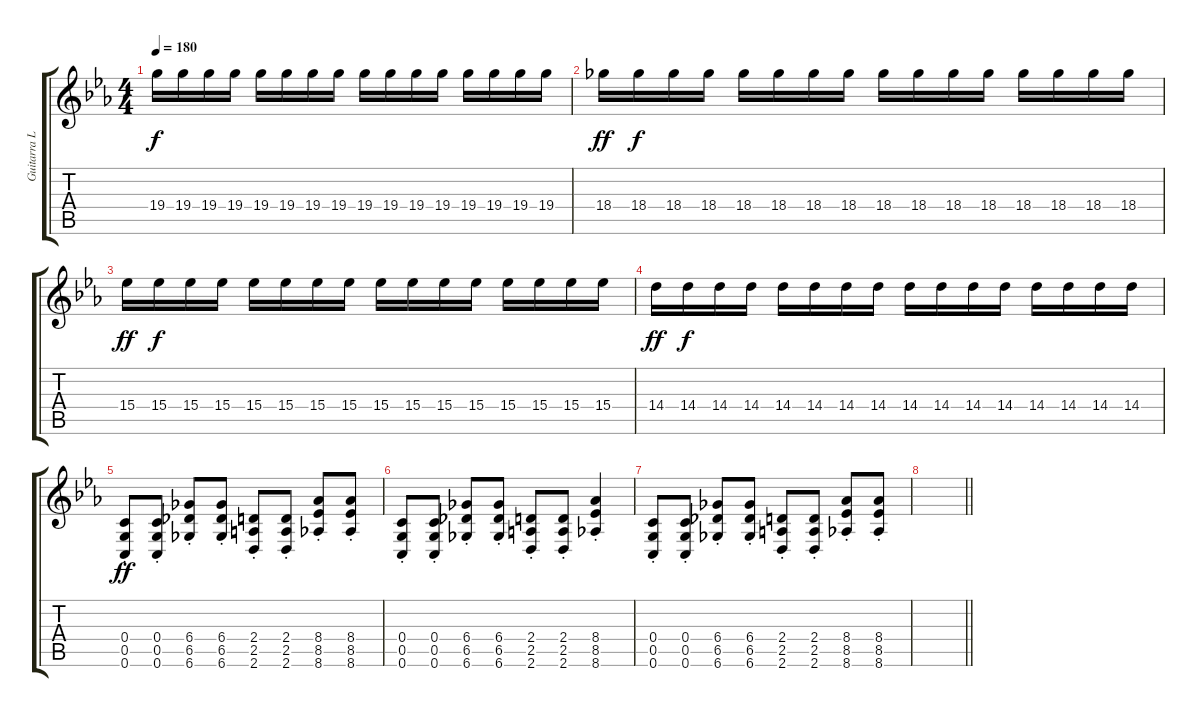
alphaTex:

\track ("Guitarra Lider" "Guitarra L") {instrument distortionguitar}
\staff {score tabs}
\tuning (D4 A3 F3 C3 G2 C2) {hide}
\ts (4 4)
\tempo 180
\clef g2
\ks eb
19.4.16{dy f} 19.4.16 19.4.16 19.4.16 19.4.16 19.4.16 19.4.16 19.4.16 19.4.16 19.4.16 19.4.16 19.4.16 19.4.16 19.4.16 19.4.16 19.4.16 |
18.4.16{dy ff} 18.4.16{dy f} 18.4.16 18.4.16 18.4.16 18.4.16 18.4.16 18.4.16 18.4.16 18.4.16 18.4.16 18.4.16 18.4.16 18.4.16 18.4.16 18.4.16 |
15.4.16{dy ff} 15.4.16{dy f} 15.4.16 15.4.16 15.4.16 15.4.16 15.4.16 15.4.16 15.4.16 15.4.16 15.4.16 15.4.16 15.4.16 15.4.16 15.4.16 15.4.16 |
14.4.16{dy ff} 14.4.16{dy f} 14.4.16 14.4.16 14.4.16 14.4.16 14.4.16 14.4.16 14.4.16 14.4.16 14.4.16 14.4.16 14.4.16 14.4.16 14.4.16 14.4.16 |
(0.4 0.5 0.6{st}).8{dy ff} (0.4 0.5 0.6{st}).8 (6.4 6.5 6.6{st}).8 (6.4 6.5 6.6{st}).8 (2.4 2.5 2.6{st}).8 (2.4 2.5 2.6{st}).8 (8.4 8.5{st} 8.6).8 (8.4 8.5{st} 8.6).8 |
(0.4 0.5 0.6{st}).8 (0.4 0.5 0.6{st}).8 (6.4 6.5 6.6{st}).8 (6.4 6.5 6.6{st}).8 (2.4 2.5 2.6{st}).8 (2.4 2.5 2.6{st}).8 (8.4 8.5{st} 8.6).4 |
(0.4 0.5 0.6{st}).8 (0.4 0.5 0.6{st}).8 (6.4 6.5 6.6{st}).8 (6.4 6.5 6.6{st}).8 (2.4 2.5 2.6{st}).8 (2.4 2.5 2.6{st}).8 (8.4 8.5{st} 8.6).8 (8.4 8.5{st} 8.6).8 |
\barLineRight lightlight
